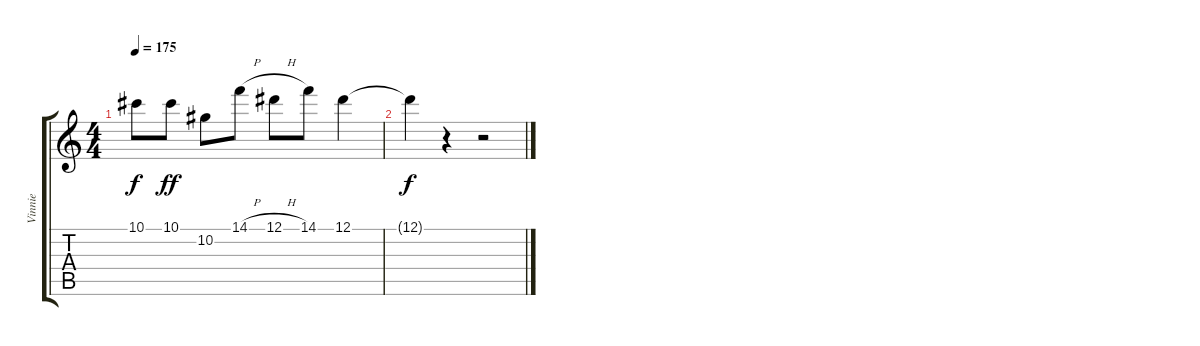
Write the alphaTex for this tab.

\track ("Vinnie" "Vinnie") {instrument distortionguitar}
\staff {score tabs}
\tuning (Eb4 Bb3 Gb3 Db3 Ab2 Db2) {hide}
\ts (4 4)
\tempo 175
\clef g2
\ks c
10.1{t}.8{dy f} 10.1.8{dy ff} 10.2.8 14.1{h}.8 12.1{h}.8 14.1.8 12.1.4 |
12.1{t}.4{dy f} r.4 r.2
